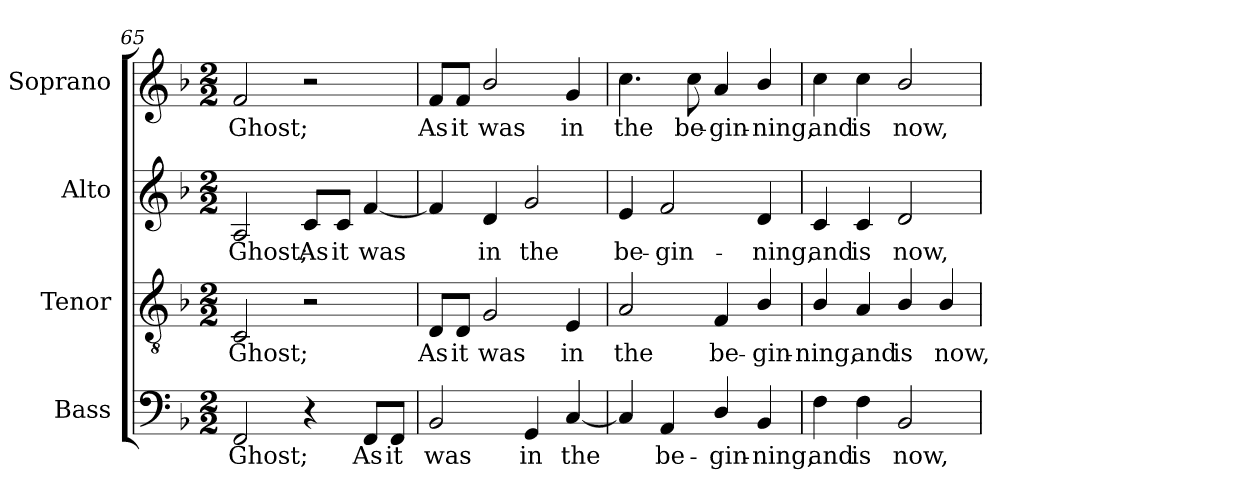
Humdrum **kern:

**kern	**text	**kern	**text	**kern	**text	**kern	**text
*part4	*part4	*part3	*part3	*part2	*part2	*part1	*part1
*staff4	*staff4	*staff3	*staff3	*staff2	*staff2	*staff1	*staff1
*I"Bass	*	*I"Tenor	*	*I"Alto	*	*I"Soprano	*
*I'B.	*	*I'T.	*	*I'A.	*	*I'S.	*
*clefF4	*	*clefGv2	*	*clefG2	*	*clefG2	*
*	*	*ITrd7c12	*	*	*	*	*
*k[b-]	*	*k[b-]	*	*k[b-]	*	*k[b-]	*
*F:	*	*F:	*	*F:	*	*F:	*
*M2/2	*	*M2/2	*	*M2/2	*	*M2/2	*
=65	=65	=65	=65	=65	=65	=65	=65
!	!LO:LY:b:color=#000000	!	!	!	!	!	!
!	!	!	!LO:LY:b:color=#000000	!	!	!	!
!	!	!	!	!	!LO:LY:b:color=#000000	!	!
!	!	!	!	!	!	!	!LO:LY:b:color=#000000
2FFi/	Ghost;	2CCi/	Ghost;	2Ai/	Ghost;	2fi/	Ghost;
!	!	!	!	!	!LO:LY:b:color=#000000	!	!
4r	.	2r	.	8ci/L	As	2r	.
!	!	!	!	!	!LO:LY:b:color=#000000	!	!
.	.	.	.	8ci/J	it	.	.
!	!LO:LY:b:color=#000000	!	!	!	!	!	!
!	!	!	!	!	!LO:LY:b:color=#000000	!	!
8FFi/L	As	.	.	[4fi/	was	.	.
!	!LO:LY:b:color=#000000	!	!	!	!	!	!
8FFi/J	it	.	.	.	.	.	.
=66	=66	=66	=66	=66	=66	=66	=66
!	!LO:LY:b:color=#000000	!	!	!	!	!	!
!	!	!	!LO:LY:b:color=#000000	!	!	!	!
!	!	!	!	!	!	!	!LO:LY:b:color=#000000
2BB-i/	was	8DDi/L	As	4fi/]	.	8fi/L	As
!	!	!	!LO:LY:b:color=#000000	!	!	!	!
!	!	!	!	!	!	!	!LO:LY:b:color=#000000
.	.	8DDi/J	it	.	.	8fi/J	it
!	!	!	!LO:LY:b:color=#000000	!	!	!	!
!	!	!	!	!	!LO:LY:b:color=#000000	!	!
!	!	!	!	!	!	!	!LO:LY:b:color=#000000
.	.	2GGi/	was	4di/	in	2b-i/	was
!	!LO:LY:b:color=#000000	!	!	!	!	!	!
!	!	!	!	!	!LO:LY:b:color=#000000	!	!
4GGi/	in	.	.	2gi/	the	.	.
!	!LO:LY:b:color=#000000	!	!	!	!	!	!
!	!	!	!LO:LY:b:color=#000000	!	!	!	!
!	!	!	!	!	!	!	!LO:LY:b:color=#000000
[4Ci/	the	4EEi/	in	.	.	4gi/	in
=67	=67	=67	=67	=67	=67	=67	=67
!	!	!	!LO:LY:b:color=#000000	!	!	!	!
!	!	!	!	!	!LO:LY:b:color=#000000	!	!
!	!	!	!	!	!	!	!LO:LY:b:color=#000000
4Ci/]	.	2AAi/	the	4ei/	be-	4.cci\	the
!	!LO:LY:b:color=#000000	!	!	!	!	!	!
!	!	!	!	!	!LO:LY:b:color=#000000	!	!
4AAi/	be-	.	.	2fi/	-gin-	.	.
!	!	!	!	!	!	!	!LO:LY:b:color=#000000
.	.	.	.	.	.	8cci\	be-
!	!LO:LY:b:color=#000000	!	!	!	!	!	!
!	!	!	!LO:LY:b:color=#000000	!	!	!	!
!	!	!	!	!	!	!	!LO:LY:b:color=#000000
4Di/	-gin-	4FFi/	be-	.	.	4ai/	-gin-
!	!LO:LY:b:color=#000000	!	!	!	!	!	!
!	!	!	!LO:LY:b:color=#000000	!	!	!	!
!	!	!	!	!	!LO:LY:b:color=#000000	!	!
!	!	!	!	!	!	!	!LO:LY:b:color=#000000
4BB-i/	-ning,	4BB-i/	-gin-	4di/	-ning,	4b-i/	-ning,
=68	=68	=68	=68	=68	=68	=68	=68
!	!LO:LY:b:color=#000000	!	!	!	!	!	!
!	!	!	!LO:LY:b:color=#000000	!	!	!	!
!	!	!	!	!	!LO:LY:b:color=#000000	!	!
!	!	!	!	!	!	!	!LO:LY:b:color=#000000
4Fi\	and	4BB-i/	-ning,	4ci/	and	4cci\	and
!	!LO:LY:b:color=#000000	!	!	!	!	!	!
!	!	!	!LO:LY:b:color=#000000	!	!	!	!
!	!	!	!	!	!LO:LY:b:color=#000000	!	!
!	!	!	!	!	!	!	!LO:LY:b:color=#000000
4Fi\	is	4AAi/	and	4ci/	is	4cci\	is
!	!LO:LY:b:color=#000000	!	!	!	!	!	!
!	!	!	!LO:LY:b:color=#000000	!	!	!	!
!	!	!	!	!	!LO:LY:b:color=#000000	!	!
!	!	!	!	!	!	!	!LO:LY:b:color=#000000
2BB-i/	now,	4BB-i/	is	2di/	now,	2b-i/	now,
!	!	!	!LO:LY:b:color=#000000	!	!	!	!
.	.	4BB-i/	now,	.	.	.	.
=	=	=	=	=	=	=	=
*-	*-	*-	*-	*-	*-	*-	*-
